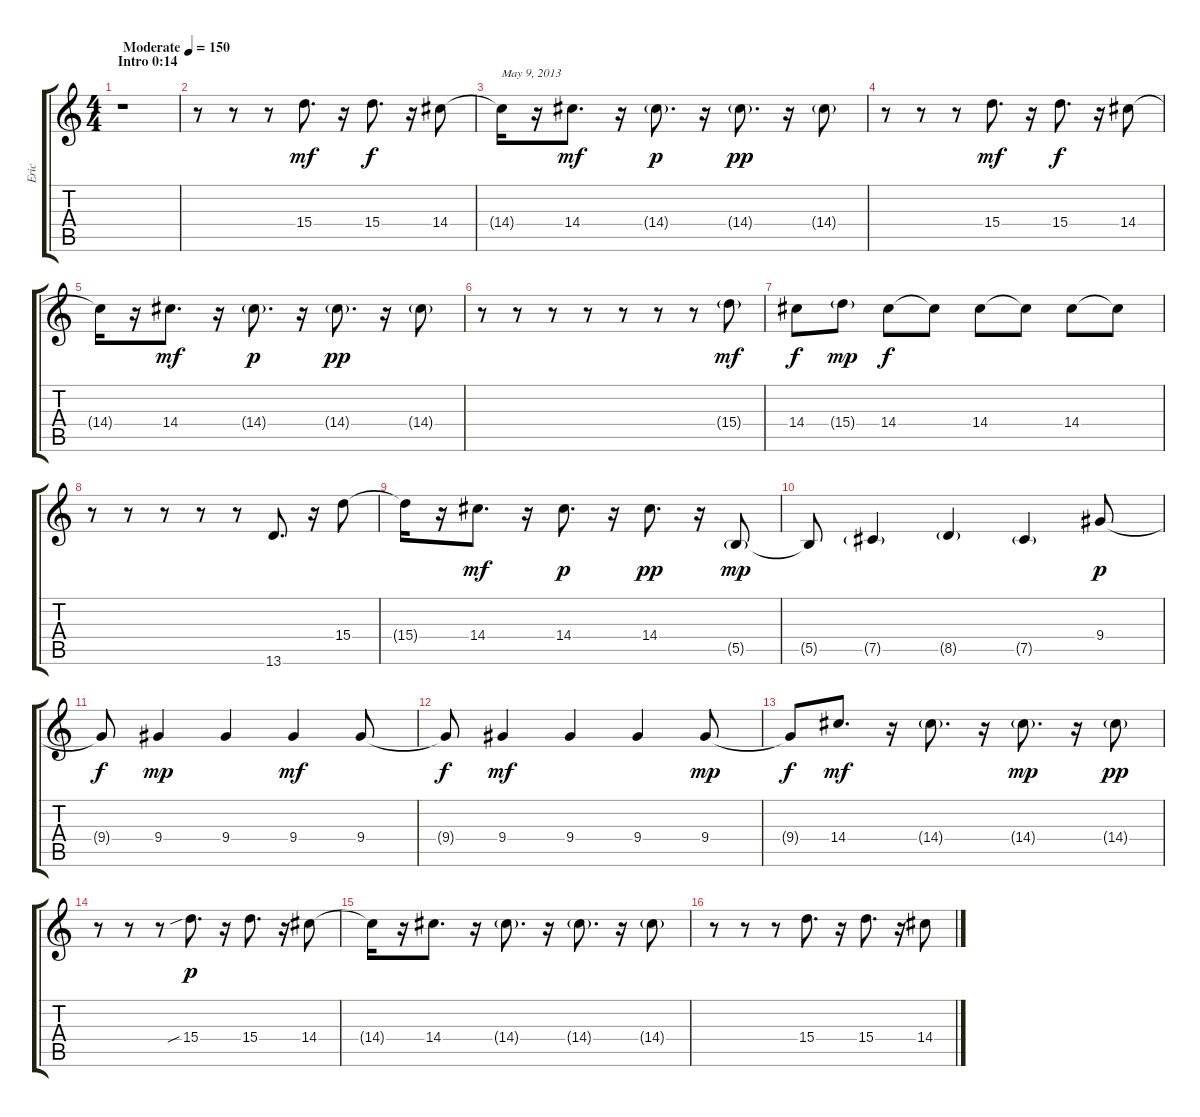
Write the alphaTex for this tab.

\track ("Eric" "Eric") {instrument distortionguitar}
\staff {score tabs}
\tuning (Db4 Ab3 E3 B2 Gb2 Db2) {hide}
\ts (4 4)
\section ("" "Intro 0:14")
\tempo (150 "Moderate")
\tempo 139
\tempo (150 "Moderate")
\clef g2
\ks c
r.1{dy mf instrument distortionguitar} |
r.8{volume 10 balance 4 instrument distortionguitar} r.8 r.8 15.4.8{d} r.16 15.4.8{d dy f} r.16 14.4.8 |
14.4{t}.16{txt "May 9, 2013"} r.16 14.4.8{d dy mf} r.16 14.4{g}.8{d dy p} r.16 14.4{g}.8{d dy pp} r.16 14.4{g}.8 |
r.8 r.8 r.8 15.4.8{d dy mf} r.16 15.4.8{d dy f} r.16 14.4.8 |
14.4{t}.16 r.16 14.4.8{d dy mf} r.16 14.4{g}.8{d dy p} r.16 14.4{g}.8{d dy pp} r.16 14.4{g}.8 |
r.8 r.8 r.8 r.8 r.8 r.8 r.8 15.4{g}.8{dy mf} |
14.4.8{dy f} 15.4{g}.8{dy mp} 14.4.8{dy f volume 3} 14.4{t}.8 14.4.8 14.4{t}.8 14.4.8 14.4{t}.8 |
r.8 r.8 r.8 r.8 r.8 13.6.8{d volume 10 balance 4} r.16 15.4.8 |
15.4{t}.16 r.16 14.4.8{d dy mf} r.16 14.4.8{d dy p} r.16 14.4.8{d dy pp} r.16 5.5{g}.8{dy mp} |
5.5{t}.8 7.5{g}.4 8.5{g}.4 7.5{g}.4 9.4.8{dy p} |
9.4{t}.8{dy f} 9.4.4{dy mp} 9.4.4 9.4.4{dy mf} 9.4.8 |
9.4{t}.8{dy f} 9.4.4{dy mf} 9.4.4 9.4.4 9.4.8{dy mp} |
9.4{t}.8{dy f volume 10 balance 4} 14.4.8{d dy mf} r.16 14.4{g}.8{d} r.16 14.4{g}.8{d dy mp} r.16 14.4{g}.8{dy pp} |
r.8{volume 10 balance 4} r.8 r.8 15.4{sib}.8{d dy p} r.16 15.4.8{d} r.16 14.4.8 |
14.4{t}.16 r.16 14.4.8{d} r.16 14.4{g}.8{d} r.16 14.4{g}.8{d} r.16 14.4{g}.8 |
r.8 r.8 r.8 15.4.8{d} r.16 15.4.8{d} r.16 14.4.8
